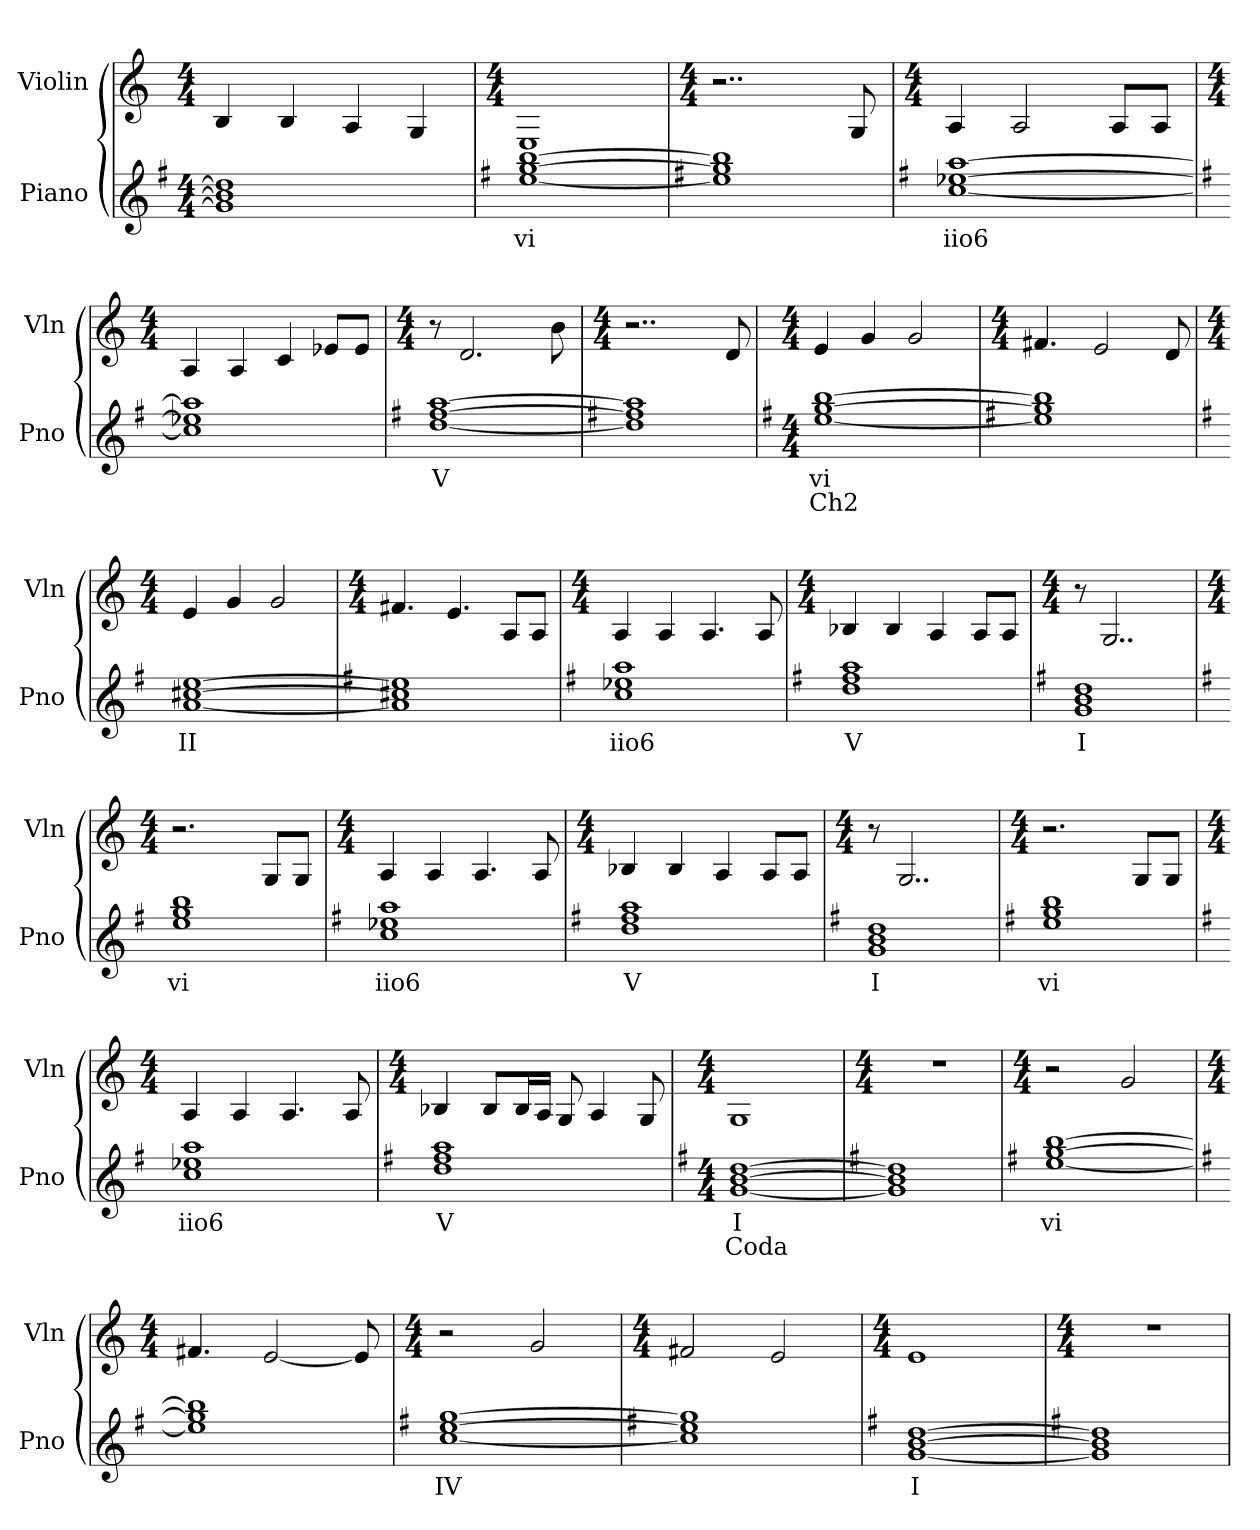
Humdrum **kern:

**kern	**text	**text	**kern
*part2	*part2	*part2	*part1
*staff2	*staff2	*staff2	*staff1
*I"Piano	*	*	*I"Violin
*I'Pno	*	*	*I'Vln
*k[f#]	*	*	*
*G:	*	*	*
*M4/4	*	*	*M4/4
=	=	=	=
1g] 1b] 1dd]	.	.	4B
.	.	.	4B
.	.	.	4A
.	.	.	4G
=	=	=	=
*k[f#]	*	*	*
*G:	*	*	*
*	*	*	*M4/4
[1ee [1gg [1bb	vi	.	1E
=	=	=	=
*k[f#]	*	*	*
*G:	*	*	*
*	*	*	*M4/4
1ee] 1gg] 1bb]	.	.	2..r
.	.	.	8G
=	=	=	=
*k[f#]	*	*	*
*G:	*	*	*
*	*	*	*M4/4
[1cc [1ee-X [1aa	iio6	.	4A
.	.	.	2A
.	.	.	8AL
.	.	.	8AJ
=	=	=	=
*k[f#]	*	*	*
*G:	*	*	*
*	*	*	*M4/4
1cc] 1ee-X] 1aa]	.	.	4A
.	.	.	4A
.	.	.	4c
.	.	.	8e-XL
.	.	.	8e-J
=	=	=	=
*k[f#]	*	*	*
*G:	*	*	*
*	*	*	*M4/4
[1dd [1ff# [1aa	V	.	8r
.	.	.	2.d
.	.	.	8b
=	=	=	=
*k[f#]	*	*	*
*G:	*	*	*
*	*	*	*M4/4
1dd] 1ff#] 1aa]	.	.	2..r
.	.	.	8d
=	=	=	=
*k[f#]	*	*	*
*G:	*	*	*
*M4/4	*	*	*M4/4
[1ee [1gg [1bb	vi	Ch2	4e
.	.	.	4g
.	.	.	2g
=	=	=	=
*k[f#]	*	*	*
*G:	*	*	*
*	*	*	*M4/4
1ee] 1gg] 1bb]	.	.	4.f#X
.	.	.	2e
.	.	.	8d
=	=	=	=
*k[f#]	*	*	*
*G:	*	*	*
*	*	*	*M4/4
[1a [1cc#X [1ee	II	.	4e
.	.	.	4g
.	.	.	2g
=	=	=	=
*k[f#]	*	*	*
*G:	*	*	*
*	*	*	*M4/4
1a] 1cc#X] 1ee]	.	.	4.f#X
.	.	.	4.e
.	.	.	8AL
.	.	.	8AJ
=	=	=	=
*k[f#]	*	*	*
*G:	*	*	*
*	*	*	*M4/4
1cc 1ee-X 1aa	iio6	.	4A
.	.	.	4A
.	.	.	4.A
.	.	.	8A
=	=	=	=
*k[f#]	*	*	*
*G:	*	*	*
*	*	*	*M4/4
1dd 1ff# 1aa	V	.	4B-X
.	.	.	4B-
.	.	.	4A
.	.	.	8AL
.	.	.	8AJ
=	=	=	=
*k[f#]	*	*	*
*G:	*	*	*
*	*	*	*M4/4
1g 1b 1dd	I	.	8r
.	.	.	2..G
=	=	=	=
*k[f#]	*	*	*
*G:	*	*	*
*	*	*	*M4/4
1ee 1gg 1bb	vi	.	2.r
.	.	.	8GL
.	.	.	8GJ
=	=	=	=
*k[f#]	*	*	*
*G:	*	*	*
*	*	*	*M4/4
1cc 1ee-X 1aa	iio6	.	4A
.	.	.	4A
.	.	.	4.A
.	.	.	8A
=	=	=	=
*k[f#]	*	*	*
*G:	*	*	*
*	*	*	*M4/4
1dd 1ff# 1aa	V	.	4B-X
.	.	.	4B-
.	.	.	4A
.	.	.	8AL
.	.	.	8AJ
=	=	=	=
*k[f#]	*	*	*
*G:	*	*	*
*	*	*	*M4/4
1g 1b 1dd	I	.	8r
.	.	.	2..G
=	=	=	=
*k[f#]	*	*	*
*G:	*	*	*
*	*	*	*M4/4
1ee 1gg 1bb	vi	.	2.r
.	.	.	8GL
.	.	.	8GJ
=	=	=	=
*k[f#]	*	*	*
*G:	*	*	*
*	*	*	*M4/4
1cc 1ee-X 1aa	iio6	.	4A
.	.	.	4A
.	.	.	4.A
.	.	.	8A
=	=	=	=
*k[f#]	*	*	*
*G:	*	*	*
*	*	*	*M4/4
1dd 1ff# 1aa	V	.	4B-X
.	.	.	8B-L
.	.	.	16B-L
.	.	.	16AJJ
.	.	.	8G
.	.	.	4A
.	.	.	8G
=	=	=	=
*k[f#]	*	*	*
*G:	*	*	*
*M4/4	*	*	*M4/4
[1g [1b [1dd	I	Coda	1G
=	=	=	=
*k[f#]	*	*	*
*G:	*	*	*
*	*	*	*M4/4
1g] 1b] 1dd]	.	.	1r
=	=	=	=
*k[f#]	*	*	*
*G:	*	*	*
*	*	*	*M4/4
[1ee [1gg [1bb	vi	.	2r
.	.	.	2g
=	=	=	=
*k[f#]	*	*	*
*G:	*	*	*
*	*	*	*M4/4
1ee] 1gg] 1bb]	.	.	4.f#X
.	.	.	[2e
.	.	.	8e]
=	=	=	=
*k[f#]	*	*	*
*G:	*	*	*
*	*	*	*M4/4
[1cc [1ee [1gg	IV	.	2r
.	.	.	2g
=	=	=	=
*k[f#]	*	*	*
*G:	*	*	*
*	*	*	*M4/4
1cc] 1ee] 1gg]	.	.	2f#X
.	.	.	2e
=	=	=	=
*k[f#]	*	*	*
*G:	*	*	*
*	*	*	*M4/4
[1g [1b [1dd	I	.	1e
=	=	=	=
*k[f#]	*	*	*
*G:	*	*	*
*	*	*	*M4/4
1g] 1b] 1dd]	.	.	1r
=	=	=	=
*-	*-	*-	*-
